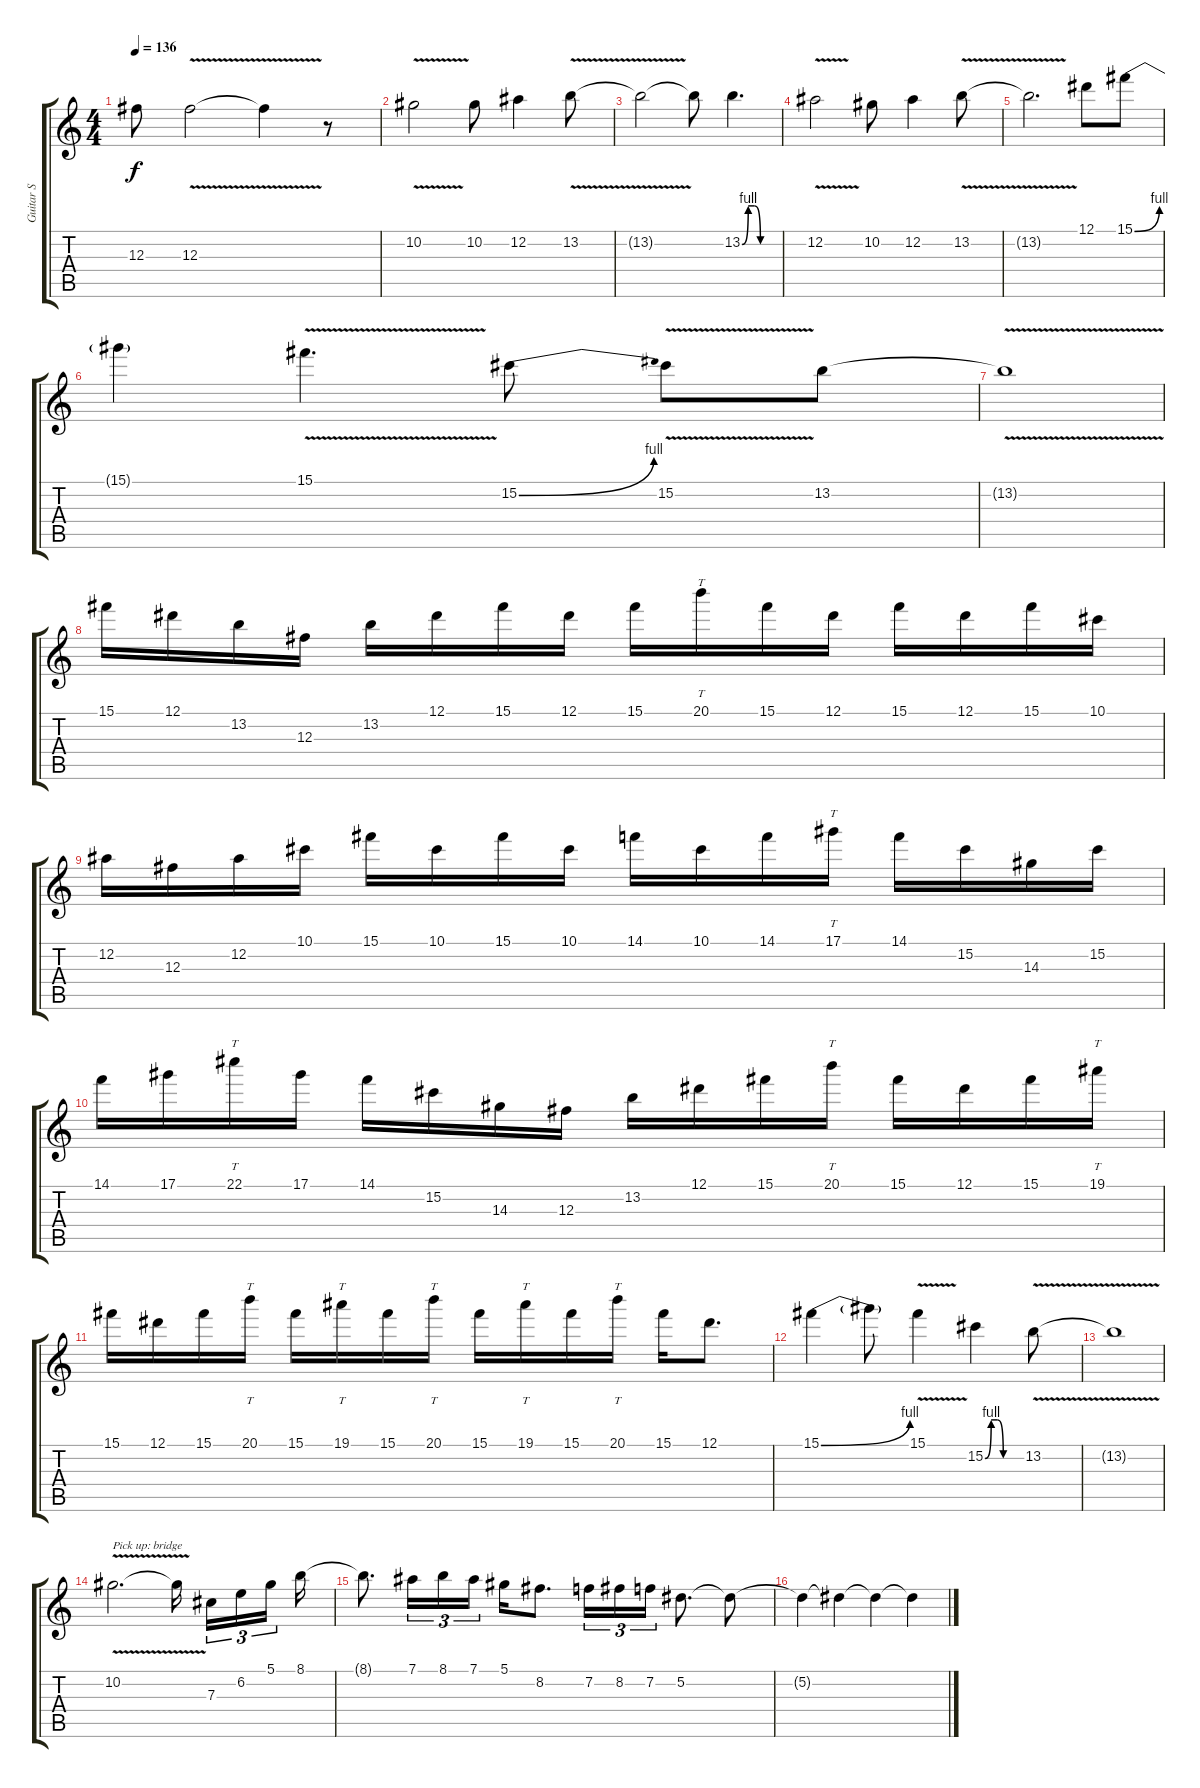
\track ("Guitar S" "Guitar S") {instrument overdrivenguitar}
\staff {score tabs}
\tuning (Eb4 Bb3 Gb3 Db3 Ab2 Eb2) {hide}
\ts (4 4)
\tempo 136
\clef g2
\ks c
12.3{t}.8{dy f} 12.3{v}.2 12.3{t}.4 r.8 |
10.2{v}.2 10.2.8 12.2.4 13.2{v}.8 |
13.2{t}.2 13.2{t}.8 13.2{be (custom 0 0 10 4 20 4 30 0 60 0)}.4{d} |
12.2{v}.2 10.2.8 12.2.4 13.2{v}.8 |
13.2{t}.2{d} 12.1.8 15.1{be (bend 0 0 60 4)}.8 |
15.1{t}.4 15.1{v}.4{d} 15.2{be (bend 0 0 60 4)}.8 15.2{v}.8 13.2.8 |
13.2{v t}.1 |
15.1.16 12.1.16 13.2.16 12.3.16 13.2.16 12.1.16 15.1.16 12.1.16 15.1.16 20.1.16{tt} 15.1.16 12.1.16 15.1.16 12.1.16 15.1.16 10.1.16 |
12.2.16 12.3.16 12.2.16 10.1.16 15.1.16 10.1.16 15.1.16 10.1.16 14.1.16 10.1.16 14.1.16 17.1.16{tt} 14.1.16 15.2.16 14.3.16 15.2.16 |
14.1.16 17.1.16 22.1.16{tt} 17.1.16 14.1.16 15.2.16 14.3.16 12.3.16 13.2.16 12.1.16 15.1.16 20.1.16{tt} 15.1.16 12.1.16 15.1.16 19.1.16{tt} |
15.1.16 12.1.16 15.1.16 20.1.16{tt} 15.1.16 19.1.16{tt} 15.1.16 20.1.16{tt} 15.1.16 19.1.16{tt} 15.1.16 20.1.16{tt} 15.1.16 12.1.8{d} |
15.1{be (bend 0 0 60 4)}.4 15.1{t}.8 15.1{v}.4 15.2{be (custom 0 0 10 4 20 4 30 0 60 0)}.4 13.2{v}.8 |
13.2{v t}.1 |
10.2{v}.2{d txt "Pick up: bridge"} 10.2{t}.16{beam splitsecondary} 7.3.16{tu (3 2)} 6.2.16{tu (3 2)} 5.1.16{tu (3 2) beam splitsecondary} 8.1.16 |
8.1{t}.8{d} 7.1.16{tu (3 2)} 8.1.16{tu (3 2)} 7.1.16{tu (3 2) beam splitsecondary} 5.1.16 8.2.8{d} 7.2.16{tu (3 2)} 8.2.16{tu (3 2)} 7.2.16{tu (3 2)} 5.2.8{d} 5.2{t}.8 |
5.2{t}.4 5.2{t}.4 5.2{t}.4{volume 12} 5.2{t}.4{volume 10}
